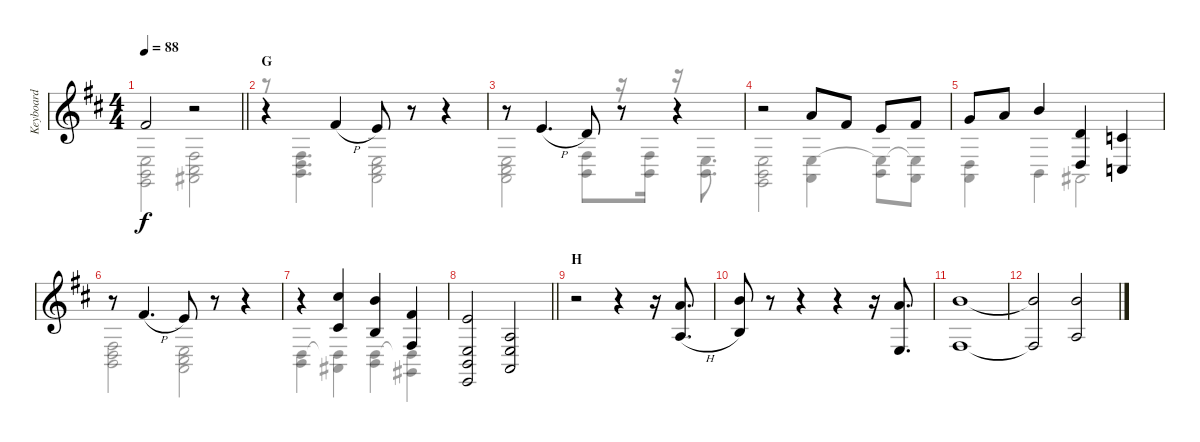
\track ("Keyboard" "Keyboard") {instrument stringensemble1}
\staff {score}
\tuning (E4 B3 G3 D3 A2 E2 B1) {hide}
\voice
\ts (4 4)
\tempo 88
\clef g2
\barLineRight lightlight
\ks d
2.1.2{dy f} r.2 |
\section ("" "G")
r.4 2.1{h}.4 0.1.8 r.8 r.4 |
r.8 5.2{h}.4{d} 3.2.8 r.8 r.4 |
r.2 5.1.8 2.1.8 0.1.8 2.1.8 |
3.1.8 5.1.8 7.1.4 (3.2 0.4).4 (1.2 3.5).4 |
r.8 2.1{h}.4{d} 0.1.8 r.8 r.4 |
r.4 (9.1 6.3).4 (7.1 4.3).4 (2.1 4.4).4 |
\barLineRight lightlight
(0.1 2.4 2.5 0.6).2 (2.3 2.4 0.5).2 |
\section ("" "H")
r.2 r.4 r.16 (5.1{h} 2.3{h}).8{d} |
(7.1 4.3).8 r.8 r.4 r.4 r.16 (5.1 2.4).8{d} |
(7.1 4.4).1 |
(7.1{t} 4.4{t}).2 (7.1 2.3).2
\voice
\clef g2
\ottava regular
\simile none
\barLineRight lightlight
\ks d
(2.4 2.5 3.6).2{dy f} (4.4 4.5 6.6).2 |
r.8 (4.4 5.5 7.6).4{d} (2.4 4.5 5.6).2 |
(2.4 4.5 5.6).2 (4.4 2.5).8 r.16 (4.4 2.5).16 r.16 (2.4 2.5).8{d} |
(2.4 2.5 3.6).2 (2.4 0.5).4 (2.4{t} 2.5).8 (2.4{t} 0.5).8 |
(5.5 5.6).4 7.6.4 6.6.2 |
(4.4 5.5 7.6).2 (2.4 4.5 5.6).2 |
(0.4 2.5).4 (0.4{t} 1.5).4 (0.4 2.5).4 (0.4{t} 4.6).4 |
\barLineRight lightlight
|
|
|
|
